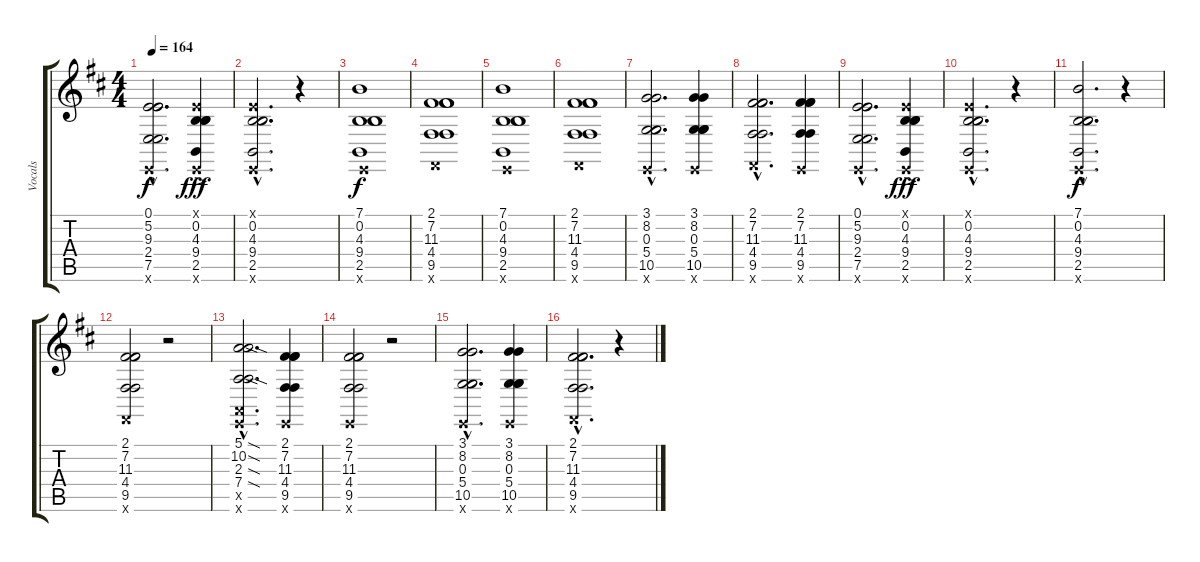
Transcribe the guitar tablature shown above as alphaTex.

\track ("Vocals" "Vocals") {instrument stringensemble1}
\staff {score tabs}
\tuning (E4 B3 G3 D3 A2 E2) {hide}
\ts (4 4)
\tempo 164
\clef g2
\ks bminor
(0.1{hac} 5.2{hac} 9.3{hac} 2.4{hac} 7.5{hac} 0.6{hac x}).2{d dy f} (0.1{x} 0.2{ac} 4.3 9.4 2.5 0.6{x}).4{dy fff} |
(0.1{hac x} 0.2{hac} 4.3{hac} 9.4{hac} 2.5{hac} 0.6{hac x}).2{d} r.4 |
(7.1 0.2 4.3 9.4 2.5 0.6{x}).1{dy f} |
(2.1 7.2 11.3 4.4 9.5 2.6{x}).1 |
(7.1 0.2 4.3 9.4 2.5 0.6{x}).1 |
(2.1 7.2 11.3 4.4 9.5 2.6{x}).1 |
(3.1{hac} 8.2{hac} 0.3{hac} 5.4{hac} 10.5{hac} 0.6{hac x}).2{d} (3.1 8.2 0.3 5.4 10.5 0.6{x}).4 |
(2.1{hac} 7.2{hac} 11.3{hac} 4.4{hac} 9.5{hac} 2.6{hac x}).2{d} (2.1 7.2 11.3 4.4 9.5 0.6{x}).4 |
(0.1{hac} 5.2{hac} 9.3{hac} 2.4{hac} 7.5{hac} 0.6{hac x}).2{d} (0.1{x} 0.2{ac} 4.3 9.4 2.5 0.6{x}).4{dy fff} |
(0.1{hac x} 0.2{hac} 4.3{hac} 9.4{hac} 2.5{hac} 0.6{hac x}).2{d} r.4 |
(7.1{hac} 0.2{hac} 4.3{hac} 9.4{hac} 2.5{hac} 0.6{hac x}).2{d dy f} r.4 |
(2.1 7.2 11.3 4.4 9.5 2.6{x}).2 r.2 |
(5.1{sod hac} 10.2{sod hac} 2.3{sod hac} 7.4{sod hac} 0.5{hac x} 0.6{hac x}).2{d} (2.1 7.2 11.3 4.4 9.5 0.6{x}).4 |
(2.1 7.2 11.3 4.4 9.5 0.6{x}).2 r.2 |
(3.1{hac} 8.2{hac} 0.3{hac} 5.4{hac} 10.5{hac} 0.6{hac x}).2{d} (3.1 8.2 0.3 5.4 10.5 0.6{x}).4 |
(2.1{hac} 7.2{hac} 11.3{hac} 4.4{hac} 9.5{hac} 2.6{hac x}).2{d} r.4
